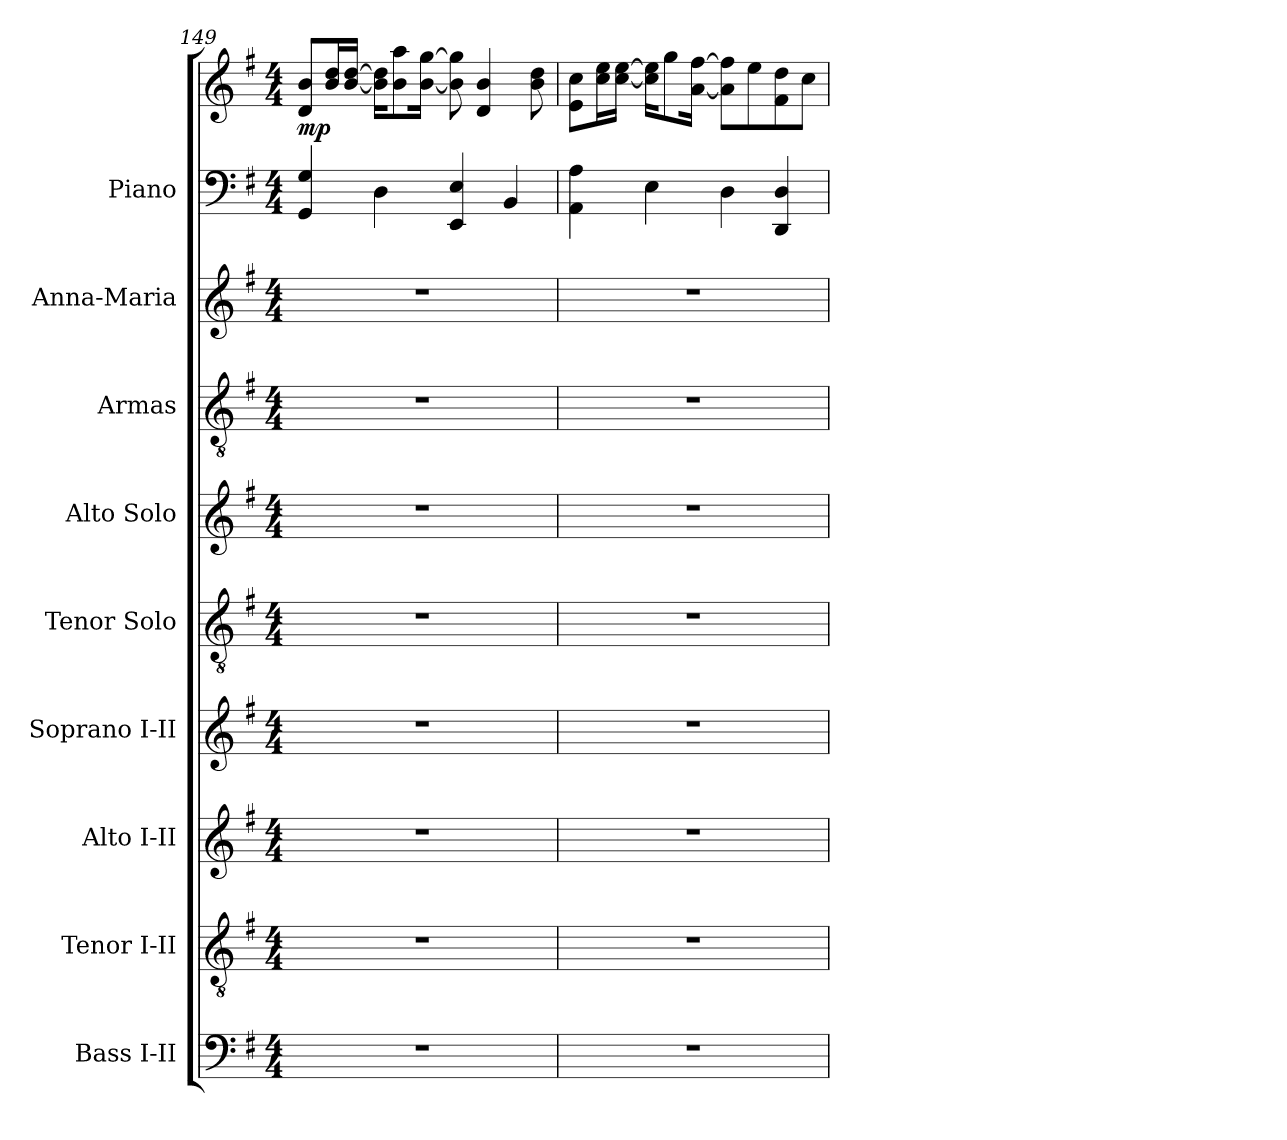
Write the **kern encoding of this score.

**kern	**kern	**kern	**kern	**kern	**kern	**kern	**kern	**kern	**kern	**dynam
*part9	*part8	*part7	*part6	*part5	*part4	*part3	*part2	*part1	*part1	*part1
*staff10	*staff9	*staff8	*staff7	*staff6	*staff5	*staff4	*staff3	*staff2	*staff1	*staff1/2
*I"Bass I-II	*I"Tenor I-II	*I"Alto I-II	*I"Soprano I-II	*I"Tenor Solo	*I"Alto Solo	*I"Armas	*I"Anna-Maria	*I"Piano	*	*
*I'B.	*I'T.	*I'A.	*I'S.	*I'T. Solo	*I'A. Solo	*I'Armas	*I'A-M	*I'Pno.	*	*
*clefF4	*clefGv2	*clefG2	*clefG2	*clefGv2	*clefG2	*clefGv2	*clefG2	*clefF4	*clefG2	*
*	*ITrd7c12	*	*	*ITrd7c12	*	*ITrd7c12	*	*	*	*
*k[f#]	*k[f#]	*k[f#]	*k[f#]	*k[f#]	*k[f#]	*k[f#]	*k[f#]	*k[f#]	*k[f#]	*
*G:	*G:	*G:	*G:	*G:	*G:	*G:	*G:	*G:	*G:	*
*M4/4	*M4/4	*M4/4	*M4/4	*M4/4	*M4/4	*M4/4	*M4/4	*M4/4	*M4/4	*
=149	=149	=149	=149	=149	=149	=149	=149	=149	=149	=149
1r	1r	1r	1r	1r	1r	1r	1r	4GGi/ 4Gi	8di/ 8biL	mp
.	.	.	.	.	.	.	.	.	16bi/ 16ddiL	.
.	.	.	.	.	.	.	.	.	[<16bi/ [>16ddiJJ	.
.	.	.	.	.	.	.	.	4Di\	16bi\] 16ddi]KL	.
.	.	.	.	.	.	.	.	.	8bi\ 8aai	.
.	.	.	.	.	.	.	.	.	[<16bi\ [>16ggiJk	.
.	.	.	.	.	.	.	.	4EEi/ 4Ei	8bi\] 8ggi]	.
.	.	.	.	.	.	.	.	.	4di/ 4bi	.
.	.	.	.	.	.	.	.	4BBi/	.	.
.	.	.	.	.	.	.	.	.	8bi\ 8ddi	.
=150	=150	=150	=150	=150	=150	=150	=150	=150	=150	=150
1r	1r	1r	1r	1r	1r	1r	1r	4AAi\ 4Ai	8ei\ 8cciL	.
.	.	.	.	.	.	.	.	.	16cci\ 16eeiL	.
.	.	.	.	.	.	.	.	.	[<16cci\ [>16eeiJJ	.
.	.	.	.	.	.	.	.	4Ei\	16cci\] 16eei]KL	.
.	.	.	.	.	.	.	.	.	8ggi\	.
.	.	.	.	.	.	.	.	.	[<16ai\ [>16ff#iJk	.
.	.	.	.	.	.	.	.	4Di\	8ai\] 8ff#i]L	.
.	.	.	.	.	.	.	.	.	8eei\	.
.	.	.	.	.	.	.	.	4DDi/ 4Di	8f#i\ 8ddi	.
.	.	.	.	.	.	.	.	.	8cci\J	.
=	=	=	=	=	=	=	=	=	=	=
*-	*-	*-	*-	*-	*-	*-	*-	*-	*-	*-
